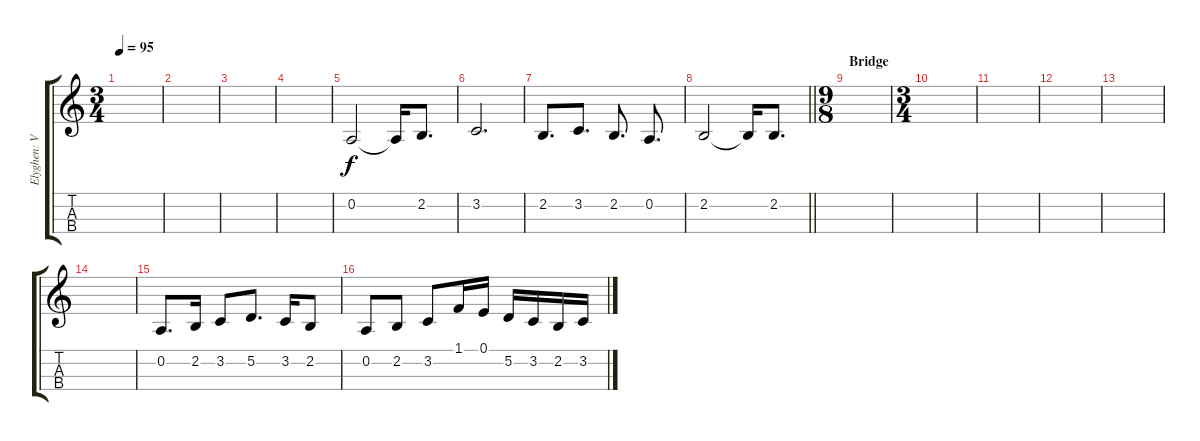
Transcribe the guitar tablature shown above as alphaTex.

\track ("Elyghen: Violin" "Elyghen: V") {instrument violin}
\staff {score tabs}
\tuning (E4 A3 D3 G2) {hide}
\ts (3 4)
\tempo 95
\clef g2
\ks c
|
|
|
|
0.2.2 0.2{t}.16 2.2.8{d} |
3.2.2{d} |
2.2.8{d} 3.2.8{d} 2.2.8{d} 0.2.8{d} |
\barLineRight lightlight
2.2.2 2.2{t}.16 2.2.8{d} |
\ts (9 8)
\section ("" "Bridge")
|
\ts (3 4)
|
|
|
|
|
0.2.8{d} 2.2.16 3.2.8 5.2.8{d} 3.2.16 2.2.8 |
0.2.8 2.2.8 3.2.8 1.1.16 0.1.16 5.2.16 3.2.16 2.2.16 3.2.16
